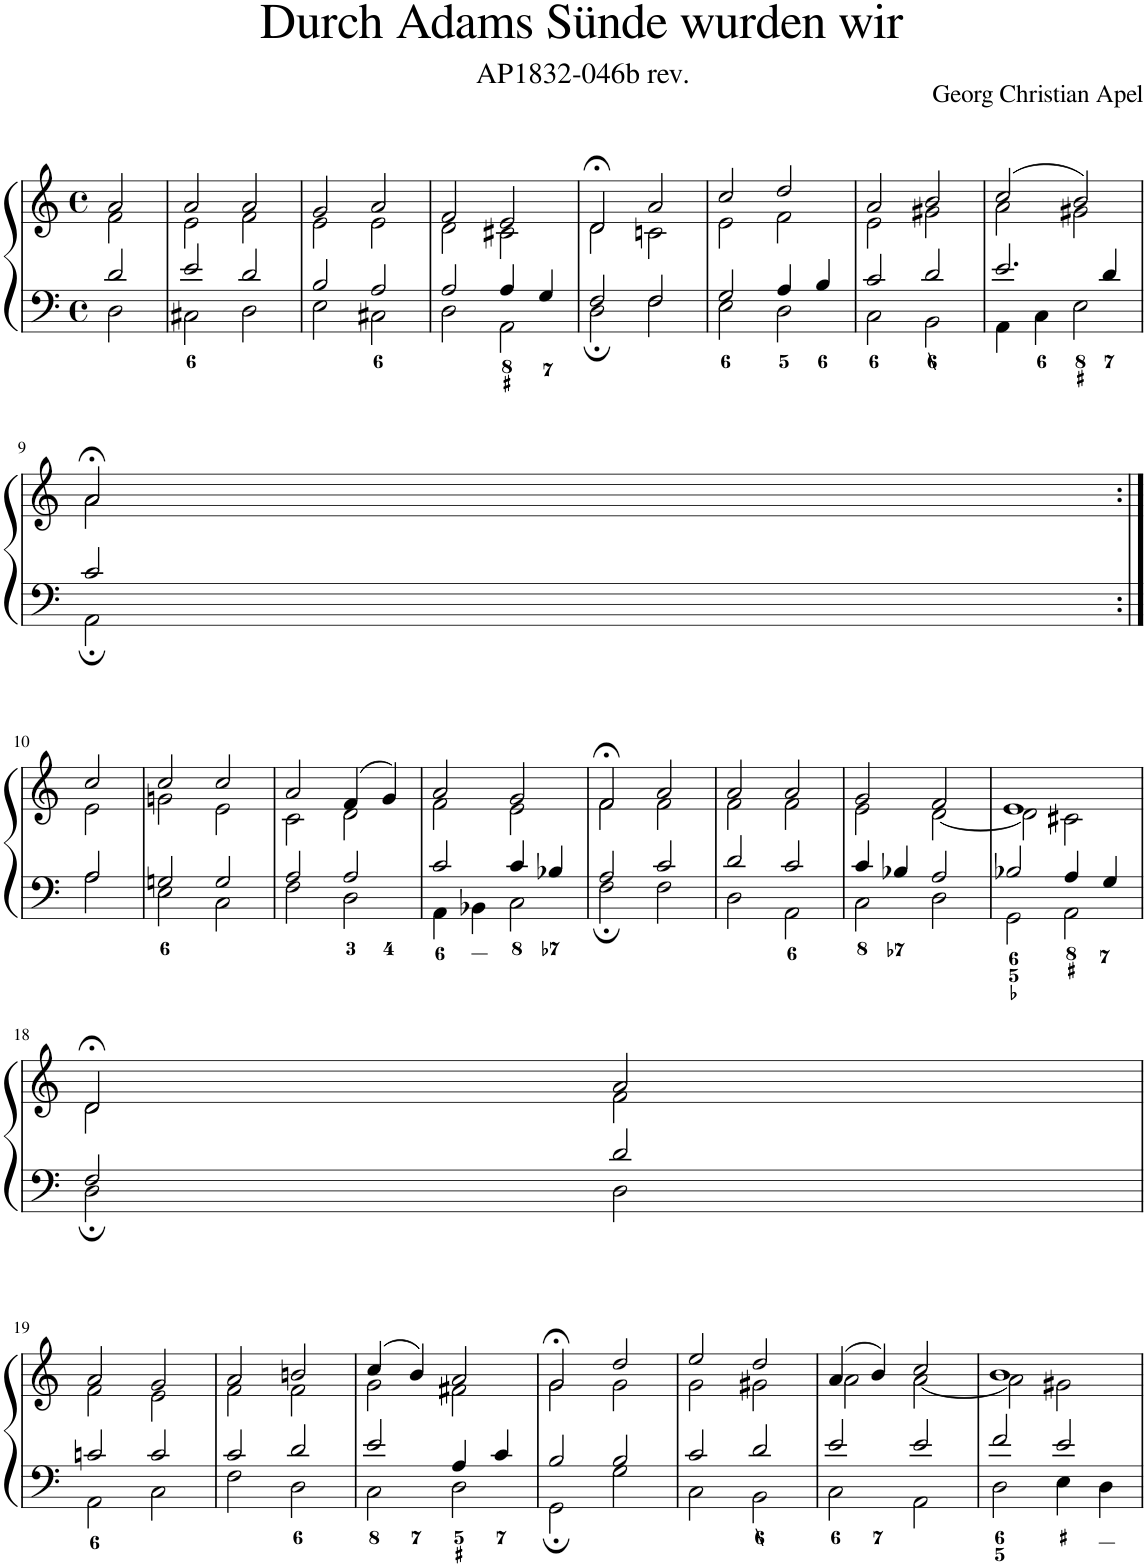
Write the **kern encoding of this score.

**kern	**kern
*part1	*part1
*staff2	*staff1
*I"Piano	*
*I'Pno.	*
*clefF4	*clefG2
*k[]	*k[]
*M4/4	*M4/4
*met(c)	*met(c)
=1	=1
*^	*^
2d/	2D\	2a/	2f\
=2	=2	=2	=2
2e/	2C#X\	2a/	2e\
2d/	2D\	2a/	2f\
=3	=3	=3	=3
2B/	2E\	2g/	2e\
2A/	2C#X\	2a/	2e\
=4	=4	=4	=4
2A/	2D\	2f/	2d\
4A/	2AA\	2e/	2c#X\
4G/	.	.	.
=5	=5	=5	=5
2F/	2D;\	2d;</	2d\
2F/	2F\	2a/	2cn\
=6	=6	=6	=6
2G/	2E\	2cc/	2e\
4A/	2D\	2dd/	2f\
4B/	.	.	.
=7	=7	=7	=7
2c/	2C\	2a/	2e\
2d/	2BB\	2b/	2g#X\
=8	=8	=8	=8
2.e/	4AA\	(2cc/	2a\
.	4C\	.	.
.	2E\	2b/)	2g#X\
4d/	.	.	.
!!LO:LB:g=z	!!
=9	=9	=9	=9
2c/	2AA;\	2a;</	2a\
!!LO:LB:g=z	!!
=10:|!	=10:|!	=10:|!	=10:|!
2A/	2A\	2cc/	2e\
=11	=11	=11	=11
2Gn/	2E\	2cc/	2gn\
2G/	2C\	2cc/	2e\
=12	=12	=12	=12
2A/	2F\	2a/	2c\
2A/	2D\	(4f/	2d\
.	.	4g/)	.
=13	=13	=13	=13
2c/	4AA\	2a/	2f\
.	4BB-X\	.	.
4c/	2C\	2g/	2e\
4B-X/	.	.	.
=14	=14	=14	=14
2A/	2F;\	2f;</	2f\
2c/	2F\	2a/	2f\
=15	=15	=15	=15
2d/	2D\	2a/	2f\
2c/	2AA\	2a/	2f\
=16	=16	=16	=16
4c/	2C\	2g/	2e\
4B-X/	.	.	.
2A/	2D\	2f/	[2d\
=17	=17	=17	=17
2B-X/	2GG\	1e	2d\]
4A/	2AA\	.	2c#X\
4G/	.	.	.
!!LO:LB:g=z	!!
=18	=18	=18	=18
2F/	2D;\	2d;</	2d\
2d/	2D\	2a/	2f\
!!LO:LB:g=z	!!
=19	=19	=19	=19
2cn/	2AA\	2a/	2f\
2c/	2C\	2g/	2e\
=20	=20	=20	=20
2c/	2F\	2a/	2f\
2d/	2D\	2bn/	2f\
=21	=21	=21	=21
2e/	2C\	(4cc/	2g\
.	.	4b/)	.
4A/	2D\	2a/	2f#X\
4c/	.	.	.
=22	=22	=22	=22
2B/	2GG;\	2g;</	2g\
2B/	2G\	2dd/	2g\
=23	=23	=23	=23
2c/	2C\	2ee/	2g\
2d/	2BB\	2dd/	2g#X\
=24	=24	=24	=24
2e/	2C\	(4a/	2a\
.	.	4b/)	.
2e/	2AA\	2cc/	[2a\
=25	=25	=25	=25
2f/	2D\	1b	2a\]
2e/	4E\	.	2g#X\
.	4D\	.	.
*v	*v	*	*
*	*v	*v
=	=
*-	*-
